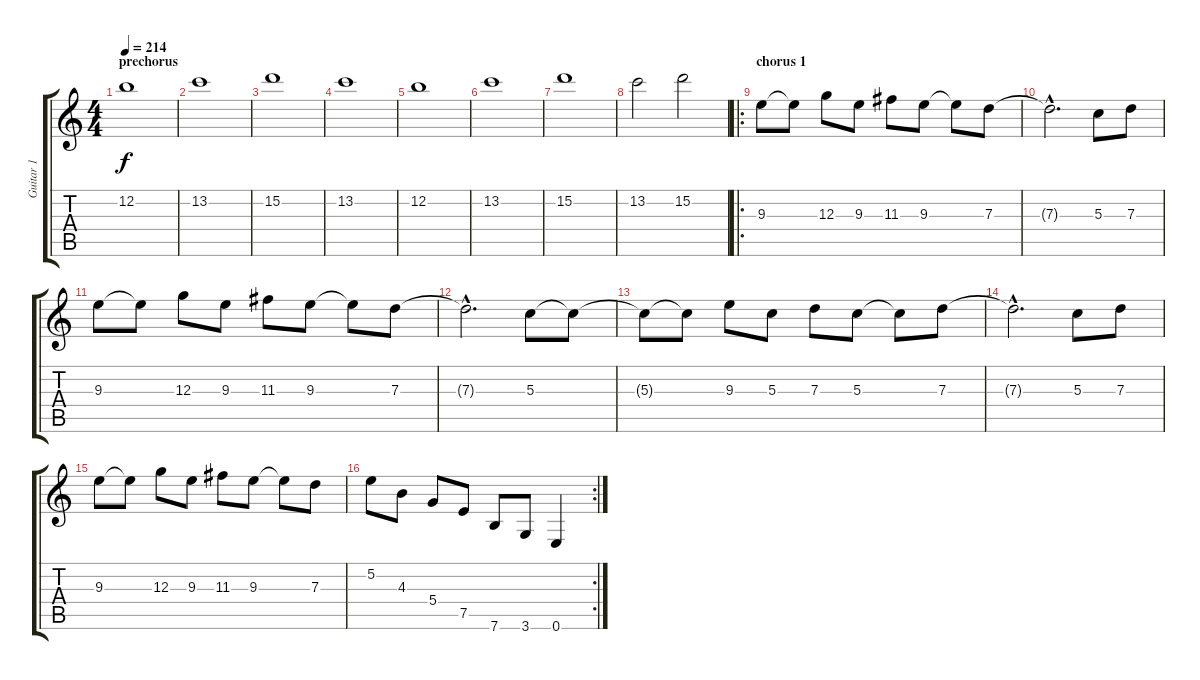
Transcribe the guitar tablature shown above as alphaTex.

\track ("Guitar 1" "Guitar 1") {instrument distortionguitar}
\staff {score tabs}
\tuning (E4 B3 G3 D3 A2 E2) {hide}
\ts (4 4)
\section ("" "prechorus")
\tempo 214
\clef g2
\ks c
12.2.1{dy f} |
13.2.1 |
15.2.1 |
13.2.1 |
12.2.1 |
13.2.1 |
15.2.1 |
13.2.2 15.2.2 |
\ro
\section ("" "chorus 1")
9.3.8 9.3{t}.8 12.3.8 9.3.8 11.3.8 9.3.8 9.3{t}.8 7.3.8 |
7.3{hac t}.2{d} 5.3.8 7.3.8 |
9.3.8 9.3{t}.8 12.3.8 9.3.8 11.3.8 9.3.8 9.3{t}.8 7.3.8 |
7.3{hac t}.2{d} 5.3.8 5.3{t}.8 |
5.3{t}.8 5.3{t}.8 9.3.8 5.3.8 7.3.8 5.3.8 5.3{t}.8 7.3.8 |
7.3{hac t}.2{d} 5.3.8 7.3.8 |
9.3.8 9.3{t}.8 12.3.8 9.3.8 11.3.8 9.3.8 9.3{t}.8 7.3.8 |
\rc 2
5.2.8 4.3.8 5.4.8 7.5.8 7.6.8 3.6.8 0.6.4
